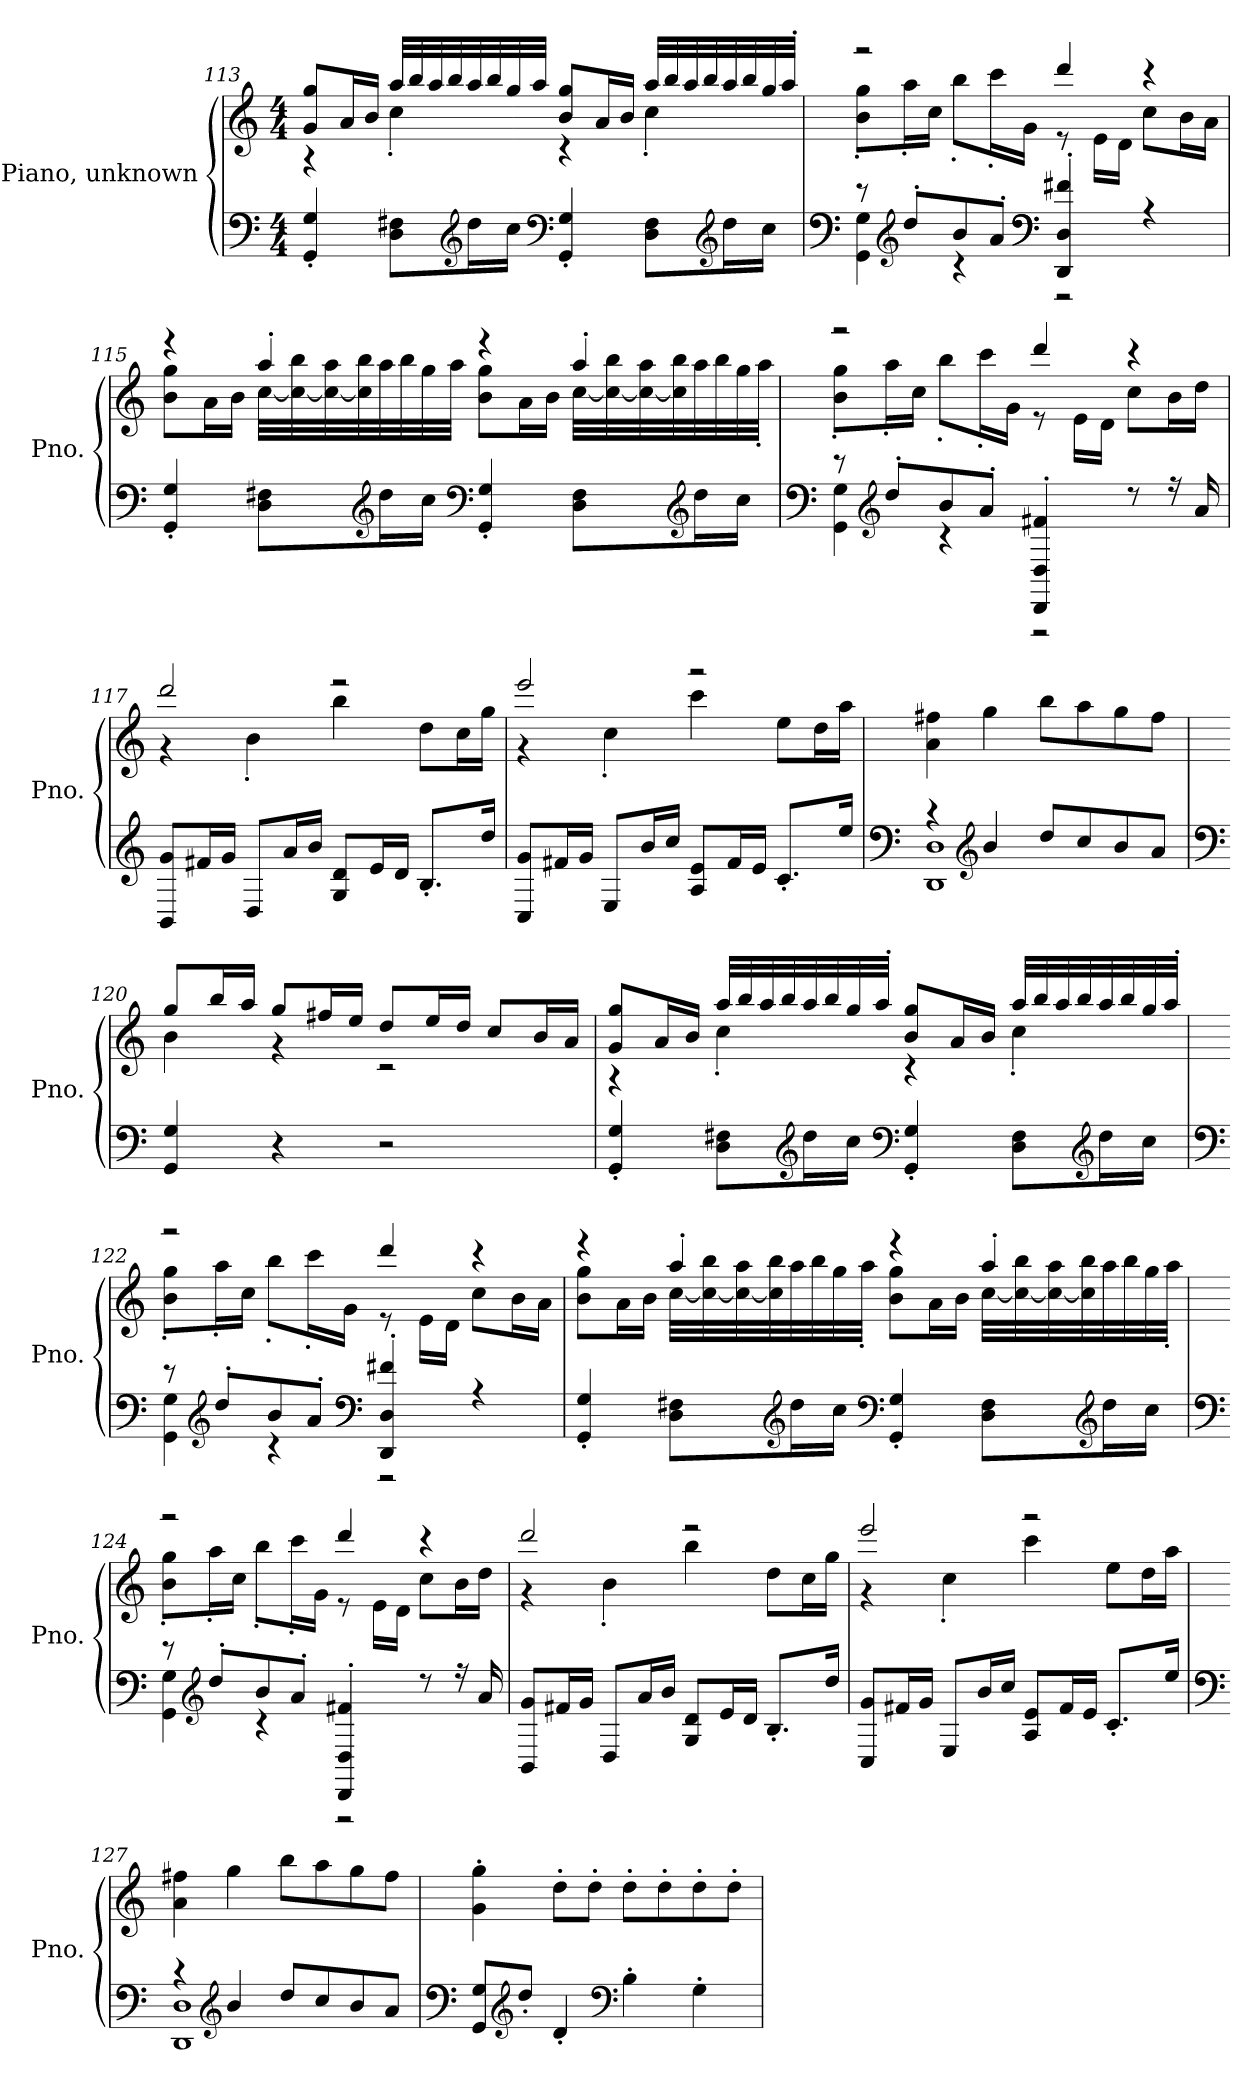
**kern	**kern
*part1	*part1
*staff2	*staff1
*I"Piano, unknown	*
*I'Pno.	*
*clefF4	*clefG2
*k[]	*k[]
*M4/4	*M4/4
=113	=113
*	*^
4GG/' 4G/'	8g/ 8gg/L	4r
.	16a/L	.
.	16b/JJ	.
8D\ 8F#X\L	32aa/LLL	4cc'\
.	32bb/	.
.	32aa/	.
.	32bb/	.
*clefG2	*	*
16dd\L	32aa/	.
.	32bb/	.
16cc\JJ	32gg/	.
.	32aa/JJJ	.
*clefF4	*	*
4GG/' 4G/'	8b/ 8gg/L	4r
.	16a/L	.
.	16b/JJ	.
8D\ 8F#\L	32aa/LLL	4cc'\
.	32bb/	.
.	32aa/	.
.	32bb/	.
*clefG2	*	*
16dd\L	32aa/	.
.	32bb/	.
16cc\JJ	32gg/	.
.	32aa'/JJJ	.
!!LO:LB:g=z	!!
=114	=114	=114
*clefF4	*	*
*^	*	*
8r	4GG\ 4G\	2r	8b\' 8gg\'L
*clefG2	*	*	*
8dd'/L	.	.	16aa'\L
.	.	.	16cc\JJ
8b/	4r	.	8bb'\L
8a'/J	.	.	16ccc'\L
.	.	.	16g\JJ
*clefF4	*	*	*
4DD/' 4D/' 4f#X/'	2r	4ddd/	8r
.	.	.	16e\LL
.	.	.	16d\JJ
4r	.	4r	8cc\L
.	.	.	16b\L
.	.	.	16a\JJ
*v	*v	*	*
=115	=115	=115
4GG/' 4G/'	4r	8b\ 8gg\L
.	.	16a\L
.	.	16b\JJ
8D\ 8F#X\L	4aa'/	[32cc\LLL
.	.	32cc\_ 32bb\
.	.	32cc\_ 32aa\
.	.	32cc\] 32bb\
*clefG2	*	*
16dd\L	.	32aa\
.	.	32bb\
16cc\JJ	.	32gg\
.	.	32aa\JJJ
*clefF4	*	*
4GG/' 4G/'	4r	8b\ 8gg\L
.	.	16a\L
.	.	16b\JJ
8D\ 8F#\L	4aa'/	[32cc\LLL
.	.	32cc\_ 32bb\
.	.	32cc\_ 32aa\
.	.	32cc\] 32bb\
*clefG2	*	*
16dd\L	.	32aa\
.	.	32bb\
16cc\JJ	.	32gg\
.	.	32aa'\JJJ
!!LO:LB:g=z	!!
=116	=116	=116
*clefF4	*	*
*^	*	*
8r	4GG\ 4G\	2r	8b\' 8gg\'L
*clefG2	*	*	*
8dd'/L	.	.	16aa'\L
.	.	.	16cc\JJ
8b/	4r	.	8bb'\L
8a'/J	.	.	16ccc'\L
.	.	.	16g\JJ
4DD/' 4D/' 4f#X/'	2r	4ddd/	8r
.	.	.	16e\LL
.	.	.	16d\JJ
8r	.	4r	8cc\L
16r	.	.	16b\L
16a/	.	.	16dd\JJ
*v	*v	*	*
=117	=117	=117
8BB/ 8g/L	2ddd/	4r
16f#X/L	.	.
16g/JJ	.	.
8D/L	.	4b'\
16a/L	.	.
16b/JJ	.	.
8G/ 8d/L	2r	4bb\
16e/L	.	.
16d/JJ	.	.
8.B'/L	.	8dd\L
.	.	16cc\L
16dd/Jk	.	16gg\JJ
=118	=118	=118
8C/ 8g/L	2eee/	4r
16f#X/L	.	.
16g/JJ	.	.
8E/L	.	4cc'\
16b/L	.	.
16cc/JJ	.	.
8A/ 8e/L	2r	4ccc\
16f#/L	.	.
16e/JJ	.	.
8.c'/L	.	8ee\L
.	.	16dd\L
16ee/Jk	.	16aa\JJ
*	*v	*v
!!LO:PB:g=z
=119	=119
*clefF4	*
*^	*
4r	1DD 1D	4a\ 4ff#X\
*clefG2	*	*
4b/	.	4gg\
8dd/L	.	8bb\L
8cc/	.	8aa\
8b/	.	8gg\
8a/J	.	8ff#\J
*v	*v	*
=120	=120
*clefF4	*
*	*^
4GG/ 4G/	8gg/L	4b\
.	16bb/L	.
.	16aa/JJ	.
4r	8gg/L	4r
.	16ff#X/L	.
.	16ee/JJ	.
2r	8dd/L	2r
.	16ee/L	.
.	16dd/JJ	.
.	8cc/L	.
.	16b/L	.
.	16a/JJ	.
!!LO:LB:g=z	!!
=121	=121	=121
4GG/' 4G/'	8g/ 8gg/L	4r
.	16a/L	.
.	16b/JJ	.
8D\ 8F#X\L	32aa/LLL	4cc'\
.	32bb/	.
.	32aa/	.
.	32bb/	.
*clefG2	*	*
16dd\L	32aa/	.
.	32bb/	.
16cc\JJ	32gg/	.
.	32aa'/JJJ	.
*clefF4	*	*
4GG/' 4G/'	8b/ 8gg/L	4r
.	16a/L	.
.	16b/JJ	.
8D\ 8F#\L	32aa/LLL	4cc'\
.	32bb/	.
.	32aa/	.
.	32bb/	.
*clefG2	*	*
16dd\L	32aa/	.
.	32bb/	.
16cc\JJ	32gg/	.
.	32aa'/JJJ	.
=122	=122	=122
*clefF4	*	*
*^	*	*
8r	4GG\ 4G\	2r	8b\' 8gg\'L
*clefG2	*	*	*
8dd'/L	.	.	16aa'\L
.	.	.	16cc\JJ
8b/	4r	.	8bb'\L
8a'/J	.	.	16ccc'\L
.	.	.	16g\JJ
*clefF4	*	*	*
4DD/' 4D/' 4f#X/'	2r	4ddd/	8r
.	.	.	16e\LL
.	.	.	16d\JJ
4r	.	4r	8cc\L
.	.	.	16b\L
.	.	.	16a\JJ
*v	*v	*	*
!!LO:LB:g=z	!!
=123	=123	=123
4GG/' 4G/'	4r	8b\ 8gg\L
.	.	16a\L
.	.	16b\JJ
8D\ 8F#X\L	4aa'/	[32cc\LLL
.	.	32cc\_ 32bb\
.	.	32cc\_ 32aa\
.	.	32cc\] 32bb\
*clefG2	*	*
16dd\L	.	32aa\
.	.	32bb\
16cc\JJ	.	32gg\
.	.	32aa'\JJJ
*clefF4	*	*
4GG/' 4G/'	4r	8b\ 8gg\L
.	.	16a\L
.	.	16b\JJ
8D\ 8F#\L	4aa'/	[32cc\LLL
.	.	32cc\_ 32bb\
.	.	32cc\_ 32aa\
.	.	32cc\] 32bb\
*clefG2	*	*
16dd\L	.	32aa\
.	.	32bb\
16cc\JJ	.	32gg\
.	.	32aa'\JJJ
=124	=124	=124
*clefF4	*	*
*^	*	*
8r	4GG\ 4G\	2r	8b\' 8gg\'L
*clefG2	*	*	*
8dd'/L	.	.	16aa'\L
.	.	.	16cc\JJ
8b/	4r	.	8bb'\L
8a'/J	.	.	16ccc'\L
.	.	.	16g\JJ
4DD/' 4D/' 4f#X/'	2r	4ddd/	8r
.	.	.	16e\LL
.	.	.	16d\JJ
8r	.	4r	8cc\L
16r	.	.	16b\L
16a/	.	.	16dd\JJ
*v	*v	*	*
!!LO:LB:g=z	!!
=125	=125	=125
8BB/ 8g/L	2ddd/	4r
16f#X/L	.	.
16g/JJ	.	.
8D/L	.	4b'\
16a/L	.	.
16b/JJ	.	.
8G/ 8d/L	2r	4bb\
16e/L	.	.
16d/JJ	.	.
8.B'/L	.	8dd\L
.	.	16cc\L
16dd/Jk	.	16gg\JJ
=126	=126	=126
8C/ 8g/L	2eee/	4r
16f#X/L	.	.
16g/JJ	.	.
8E/L	.	4cc'\
16b/L	.	.
16cc/JJ	.	.
8A/ 8e/L	2r	4ccc\
16f#/L	.	.
16e/JJ	.	.
8.c'/L	.	8ee\L
.	.	16dd\L
16ee/Jk	.	16aa\JJ
*	*v	*v
=127	=127
*clefF4	*
*^	*
4r	1DD 1D	4a\ 4ff#X\
*clefG2	*	*
4b/	.	4gg\
8dd/L	.	8bb\L
8cc/	.	8aa\
8b/	.	8gg\
8a/J	.	8ff#\J
*v	*v	*
!!LO:LB:g=z
=128	=128
*clefF4	*
8GG/ 8G/L	4g\' 4gg\'
*clefG2	*
8dd'/J	.
4d'/	8dd'\L
.	8dd'\J
*clefF4	*
4B'\	8dd'\L
.	8dd'\
4G'\	8dd'\
.	8dd'\J
=	=
*-	*-
